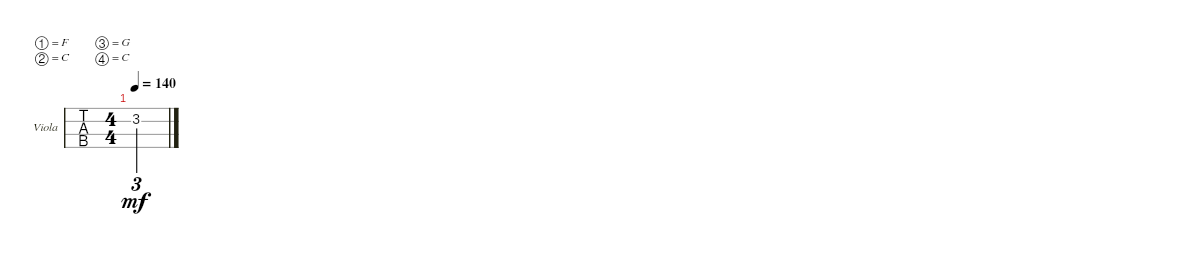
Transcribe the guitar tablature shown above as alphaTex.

\defaultSystemsLayout 4
\bracketExtendMode groupsimilarinstruments
\firstSystemTrackNameOrientation horizontal
\otherSystemsTrackNameOrientation horizontal
\track ("Tommy Vocals" "Viola") {instrument viola}
\staff {tabs}
\tuning (F4 C4 G3 C3)
\ts (4 4)
\tempo 140
\clef c3
\ks c
3.2.4{tu (3 2) dy mf}
